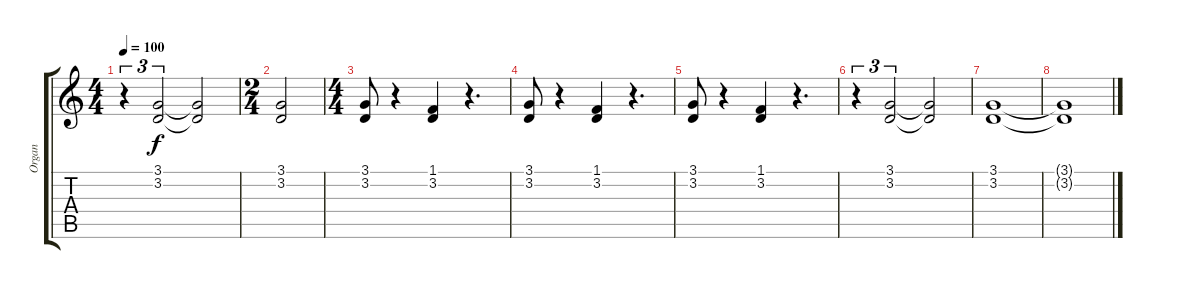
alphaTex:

\track ("Organ" "Organ") {instrument drawbarorgan}
\staff {score tabs}
\tuning (E4 B3 G3 D3 A2 E2) {hide}
\ts (4 4)
\tempo 100
\clef g2
\ks c
r.4{tu (3 2) dy f} (3.1 3.2).2{tu (3 2)} (3.1{t} 3.2{t}).2 |
\ts (2 4)
(3.1 3.2).2 |
\ts (4 4)
(3.1 3.2).8 r.4 (1.1 3.2).4 r.4{d} |
(3.1 3.2).8 r.4 (1.1 3.2).4 r.4{d} |
(3.1 3.2).8 r.4 (1.1 3.2).4 r.4{d} |
r.4{tu (3 2)} (3.1 3.2).2{tu (3 2)} (3.1{t} 3.2{t}).2 |
(3.1 3.2).1 |
(3.1{t} 3.2{t}).1
